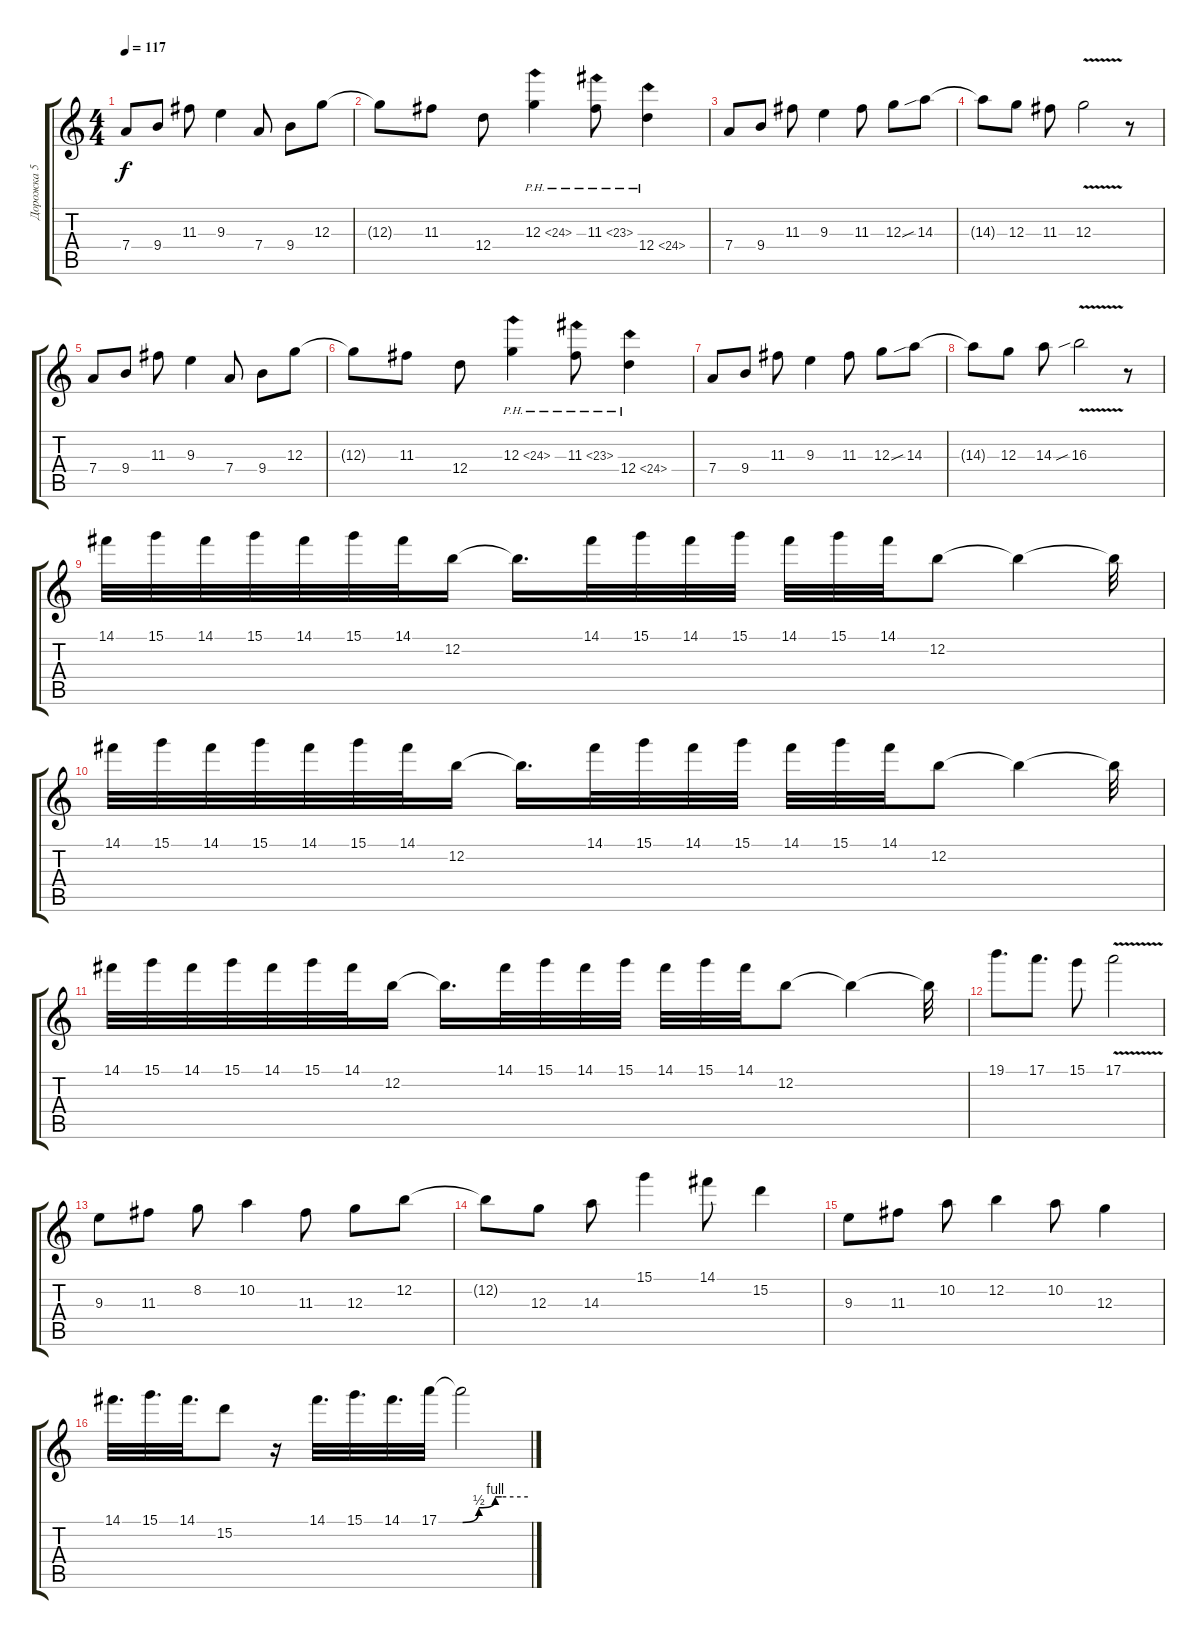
\track ("Дорожка 5" "Дорожка 5") {instrument distortionguitar}
\staff {score tabs}
\tuning (E4 B3 G3 D3 A2 E2) {hide}
\ts (4 4)
\tempo 117
\clef g2
\ks c
7.4.8{dy f} 9.4.8 11.3.8 9.3.4 7.4.8 9.4.8 12.3.8 |
12.3{t}.8 11.3.8 12.4.8 12.3{ph 12}.4 11.3{ph 12}.8 12.4{ph 12}.4 |
7.4.8 9.4.8 11.3.8 9.3.4 11.3.8 12.3.8 14.3{sib}.8 |
14.3{t}.8 12.3.8 11.3.8 12.3{v}.2 r.8 |
7.4.8 9.4.8 11.3.8 9.3.4 7.4.8 9.4.8 12.3.8 |
12.3{t}.8 11.3.8 12.4.8 12.3{ph 12}.4 11.3{ph 12}.8 12.4{ph 12}.4 |
7.4.8 9.4.8 11.3.8 9.3.4 11.3.8 12.3.8 14.3{sib}.8 |
14.3{t}.8 12.3.8 14.3.8 16.3{v sib}.2 r.8 |
14.1.32 15.1.32 14.1.32 15.1.32 14.1.32 15.1.32 14.1.32 12.2.16 12.2{t}.16{d} 14.1.32 15.1.32 14.1.32 15.1.32 14.1.32 15.1.32 14.1.32 12.2.8 12.2{t}.4 12.2{t}.32 |
14.1.32 15.1.32 14.1.32 15.1.32 14.1.32 15.1.32 14.1.32 12.2.16 12.2{t}.16{d} 14.1.32 15.1.32 14.1.32 15.1.32 14.1.32 15.1.32 14.1.32 12.2.8 12.2{t}.4 12.2{t}.32 |
14.1.32 15.1.32 14.1.32 15.1.32 14.1.32 15.1.32 14.1.32 12.2.16 12.2{t}.16{d} 14.1.32 15.1.32 14.1.32 15.1.32 14.1.32 15.1.32 14.1.32 12.2.8 12.2{t}.4 12.2{t}.32 |
19.1.8{d} 17.1.8{d} 15.1.8 17.1{v}.2 |
9.3.8 11.3.8 8.2.8 10.2.4 11.3.8 12.3.8 12.2.8 |
12.2{t}.8 12.3.8 14.3.8 15.1.4 14.1.8 15.2.4 |
9.3.8 11.3.8 10.2.8 12.2.4 10.2.8 12.3.4 |
14.1.32{d} 15.1.32{d} 14.1.32{d} 15.2.8 r.16 14.1.32{d} 15.1.32{d} 14.1.32{d} 17.1.32 17.1{be (custom 0 0 15 2 30 4 36 4 60 4) t}.2
